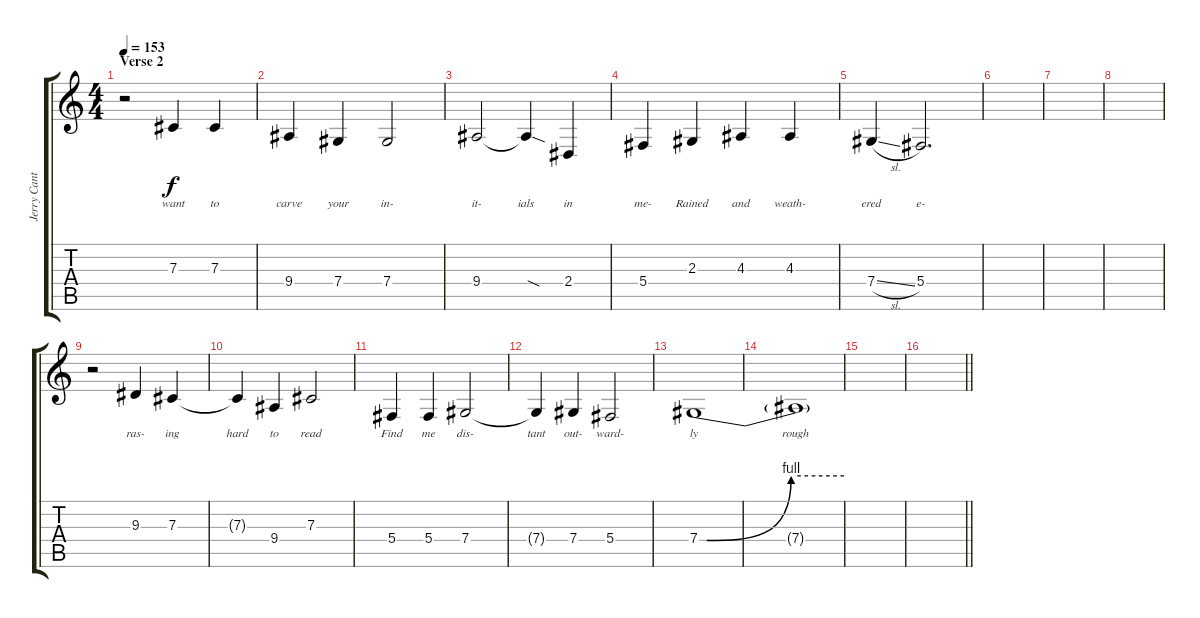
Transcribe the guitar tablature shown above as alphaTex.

\track ("Jerry Cantrell - Vocals" "Jerry Cant") {instrument lead2sawtooth}
\staff {score tabs}
\tuning (Eb4 Bb3 Gb3 Db3 Ab2 Db2) {hide}
\ts (4 4)
\section ("" "Verse 2")
\tempo 153
\clef g2
\ks c
r.2{dy f} 7.3.4{lyrics (0 "want") lyrics (1 "") lyrics (2 "") lyrics (3 "") lyrics (4 "")} 7.3.4{lyrics (0 "to") lyrics (1 "") lyrics (2 "") lyrics (3 "") lyrics (4 "")} |
9.4.4{lyrics (0 "carve") lyrics (1 "") lyrics (2 "") lyrics (3 "") lyrics (4 "")} 7.4.4{lyrics (0 "your") lyrics (1 "") lyrics (2 "") lyrics (3 "") lyrics (4 "")} 7.4.2{lyrics (0 "in-") lyrics (1 "") lyrics (2 "") lyrics (3 "") lyrics (4 "")} |
9.4.2{lyrics (0 "it-") lyrics (1 "") lyrics (2 "") lyrics (3 "") lyrics (4 "")} 9.4{sod t}.4{lyrics (0 "ials") lyrics (1 "") lyrics (2 "") lyrics (3 "") lyrics (4 "")} 2.4.4{lyrics (0 "in") lyrics (1 "") lyrics (2 "") lyrics (3 "") lyrics (4 "")} |
5.4.4{lyrics (0 "me-") lyrics (1 "") lyrics (2 "") lyrics (3 "") lyrics (4 "")} 2.3.4{lyrics (0 "Rained") lyrics (1 "") lyrics (2 "") lyrics (3 "") lyrics (4 "")} 4.3.4{lyrics (0 "and") lyrics (1 "") lyrics (2 "") lyrics (3 "") lyrics (4 "")} 4.3.4{lyrics (0 "weath-") lyrics (1 "") lyrics (2 "") lyrics (3 "") lyrics (4 "")} |
7.4{sl}.4{lyrics (0 "ered") lyrics (1 "") lyrics (2 "") lyrics (3 "") lyrics (4 "")} 5.4.2{d lyrics (0 "e-") lyrics (1 "") lyrics (2 "") lyrics (3 "") lyrics (4 "")} |
|
|
|
r.2 9.3.4{lyrics (0 "ras-") lyrics (1 "") lyrics (2 "") lyrics (3 "") lyrics (4 "")} 7.3.4{lyrics (0 "ing") lyrics (1 "") lyrics (2 "") lyrics (3 "") lyrics (4 "")} |
7.3{t}.4{lyrics (0 "hard") lyrics (1 "") lyrics (2 "") lyrics (3 "") lyrics (4 "")} 9.4.4{lyrics (0 "to") lyrics (1 "") lyrics (2 "") lyrics (3 "") lyrics (4 "")} 7.3.2{lyrics (0 "read") lyrics (1 "") lyrics (2 "") lyrics (3 "") lyrics (4 "")} |
5.4.4{lyrics (0 "Find") lyrics (1 "") lyrics (2 "") lyrics (3 "") lyrics (4 "")} 5.4.4{lyrics (0 "me") lyrics (1 "") lyrics (2 "") lyrics (3 "") lyrics (4 "")} 7.4.2{lyrics (0 "dis-") lyrics (1 "") lyrics (2 "") lyrics (3 "") lyrics (4 "")} |
7.4{t}.4{lyrics (0 "tant") lyrics (1 "") lyrics (2 "") lyrics (3 "") lyrics (4 "")} 7.4.4{lyrics (0 "out-") lyrics (1 "") lyrics (2 "") lyrics (3 "") lyrics (4 "")} 5.4.2{lyrics (0 "ward-") lyrics (1 "") lyrics (2 "") lyrics (3 "") lyrics (4 "")} |
7.4{be (custom 0 0 3 0 38 4 60 4)}.1{lyrics (0 "ly") lyrics (1 "") lyrics (2 "") lyrics (3 "") lyrics (4 "")} |
7.4{t}.1{lyrics (0 "rough") lyrics (1 "") lyrics (2 "") lyrics (3 "") lyrics (4 "")} |
|
\barLineRight lightlight
